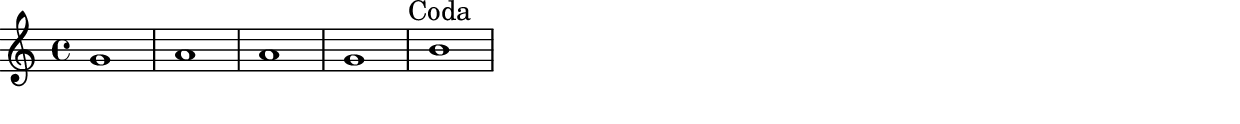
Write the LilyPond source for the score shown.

%% Generated by lilypond-book
%% Options: [exampleindent=10.16\mm,indent=0\mm,line-width=160\mm]
\include "lilypond-book-preamble.ly"


% ****************************************************************
% Start cut-&-pastable-section
% ****************************************************************

#(ly:set-option 'eps-box-padding 3.000000)



\paper {
  indent = 0\mm
  line-width = 160\mm
  % offset the left padding, also add 1mm as lilypond creates cropped
  % images with a little space on the right
  line-width = #(- line-width (* mm  3.000000) (* mm 1))
}

\layout {
  
}




% ****************************************************************
% ly snippet:
% ****************************************************************
\sourcefilename "/lilypond-2.23.82/input/regression/repeat-dc-al-coda.ly"
\sourcefileline 0
\version "2.23.6"

#(ly:set-option 'warning-as-error #t)

\header {
  texidoc="This tests @emph{D.C. al Coda} form and how it unfolds."
}

piece = \new Voice \fixed c' {
  \repeat segno 2 {
    g1
    \alternative {
      { a1 | a }
      <>
    }
  }
  \sectionLabel "Coda"
  b1
}


\new Score {
  \new Staff \with { instrumentName = "default" } \piece
}

\new Score \with {
  dalSegnoTextFormatter = #format-dal-segno-text-brief
} {
  \new Staff \with { instrumentName = "brief" } \piece
}

\new Score {
  \new Staff \with { instrumentName = "unfolded" } \unfoldRepeats \piece
}



% ****************************************************************
% end ly snippet
% ****************************************************************
